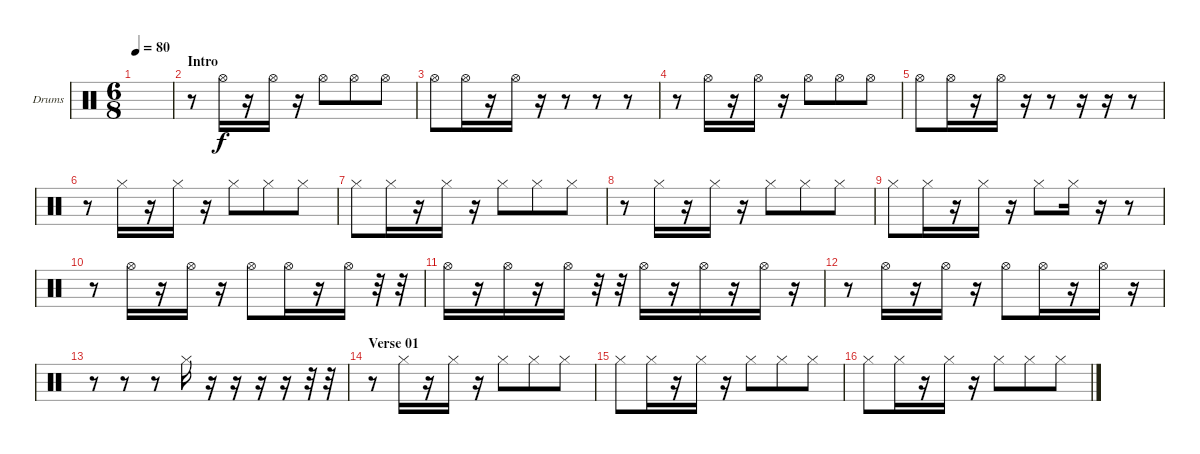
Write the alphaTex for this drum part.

\defaultSystemsLayout 4
\bracketExtendMode groupsimilarinstruments
\firstSystemTrackNameOrientation horizontal
\otherSystemsTrackNameOrientation horizontal
\track ("Hihat" "Drums") {instrument percussion}
\staff {score}
\articulation defaults
\ts (6 8)
\tempo 80
\clef neutral
\scale
0.474178
\ks c
|
\section ("" "Intro")
\scale
0.262911 r.8 "Hi-Hat (open)".16 r.16 "Hi-Hat (open)".16 r.16 "Hi-Hat (open)".8 "Hi-Hat (open)".8 "Hi-Hat (open)".8 |
\scale
0.262911 "Hi-Hat (open)".8 "Hi-Hat (open)".16 r.16 "Hi-Hat (open)".16 r.16 r.8 r.8 r.8 |
\scale
0.333333 r.8 "Hi-Hat (open)".16 r.16 "Hi-Hat (open)".16 r.16 "Hi-Hat (open)".8 "Hi-Hat (open)".8 "Hi-Hat (open)".8 |
\scale
0.333333 "Hi-Hat (open)".8 "Hi-Hat (open)".16 r.16 "Hi-Hat (open)".16 r.16 r.8 r.16 r.16 r.8 |
\scale
0.333333 r.8 "Hi-Hat (closed)".16 r.16 "Hi-Hat (closed)".16 r.16 "Hi-Hat (closed)".8 "Hi-Hat (closed)".8 "Hi-Hat (closed)".8 |
\scale
0.333333 "Hi-Hat (closed)".8 "Hi-Hat (closed)".16 r.16 "Hi-Hat (closed)".16 r.16 "Hi-Hat (closed)".8 "Hi-Hat (closed)".8 "Hi-Hat (closed)".8 |
\scale
0.333333 r.8 "Hi-Hat (closed)".16 r.16 "Hi-Hat (closed)".16 r.16 "Hi-Hat (closed)".8 "Hi-Hat (closed)".8 "Hi-Hat (closed)".8 |
\scale
0.333333 "Hi-Hat (closed)".8 "Hi-Hat (closed)".16 r.16 "Hi-Hat (closed)".16 r.16 "Hi-Hat (closed)".8 "Hi-Hat (closed)".16 r.16 r.8 |
\scale
0.333333 r.8 "Hi-Hat (open)".16 r.16 "Hi-Hat (open)".16 r.16 "Hi-Hat (open)".8 "Hi-Hat (open)".16 r.16 "Hi-Hat (open)".16 r.32 r.32 |
\scale
0.333333 "Hi-Hat (open)".16 r.16 "Hi-Hat (open)".16 r.16 "Hi-Hat (open)".16 r.32 r.32 "Hi-Hat (open)".16 r.16 "Hi-Hat (open)".16 r.16 "Hi-Hat (open)".16 r.16 |
\scale
0.333333 r.8 "Hi-Hat (open)".16 r.16 "Hi-Hat (open)".16 r.16 "Hi-Hat (open)".8 "Hi-Hat (open)".16 r.16 "Hi-Hat (open)".16 r.16 |
\scale
0.333333 r.8 r.8 r.8 "Hi-Hat (closed)".16 r.16 r.16 r.16 r.16 r.32 r.32 |
\section ("" "Verse 01")
\scale
0.333333 r.8 "Hi-Hat (closed)".16 r.16 "Hi-Hat (closed)".16 r.16 "Hi-Hat (closed)".8 "Hi-Hat (closed)".8 "Hi-Hat (closed)".8 |
\scale
0.333333 "Hi-Hat (closed)".8 "Hi-Hat (closed)".16 r.16 "Hi-Hat (closed)".16 r.16 "Hi-Hat (closed)".8 "Hi-Hat (closed)".8 "Hi-Hat (closed)".8 |
\scale
0.333333 "Hi-Hat (closed)".8 "Hi-Hat (closed)".16 r.16 "Hi-Hat (closed)".16 r.16 "Hi-Hat (closed)".8 "Hi-Hat (closed)".8 "Hi-Hat (closed)".8
